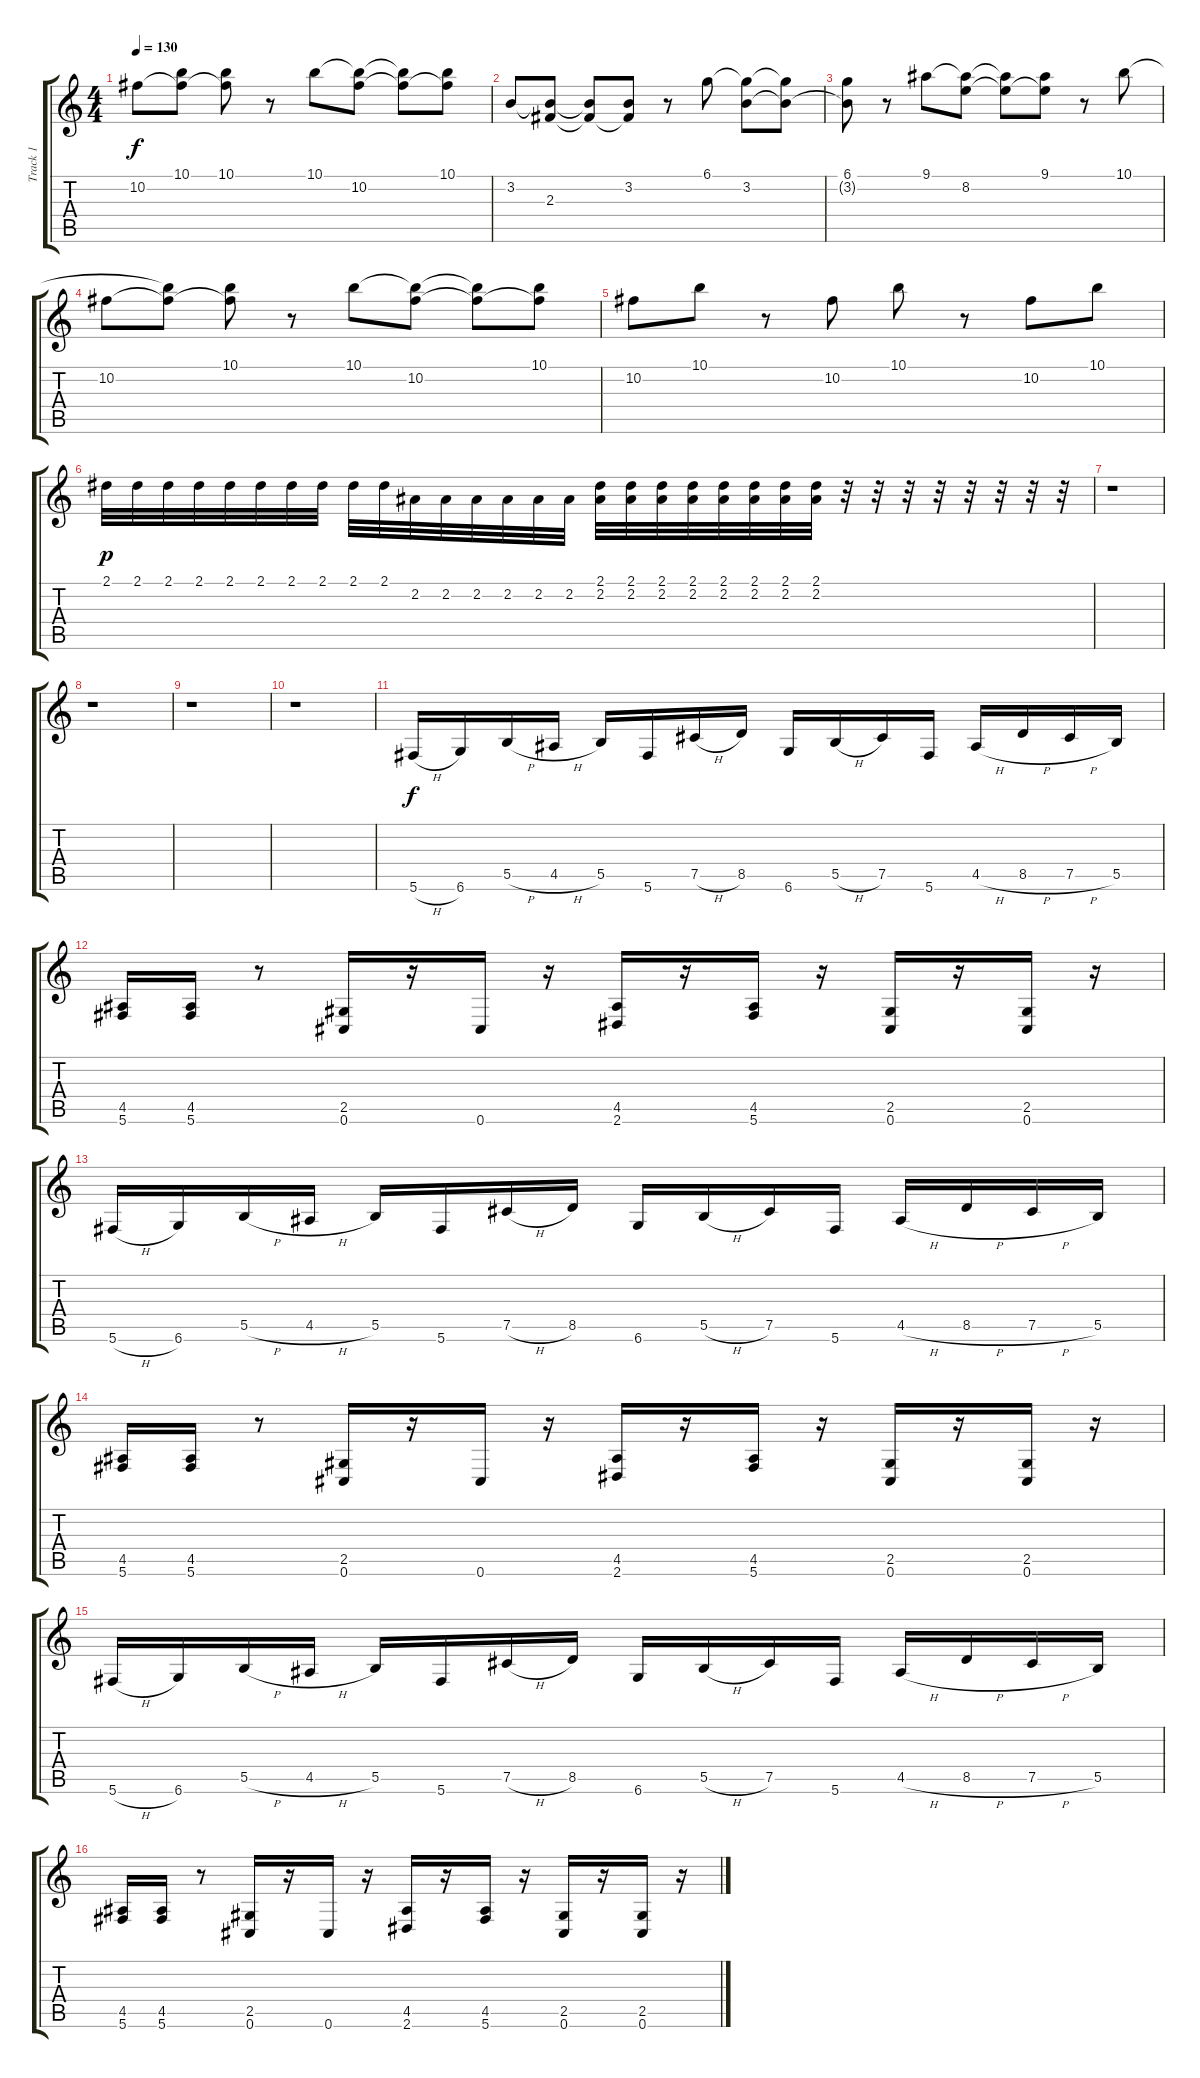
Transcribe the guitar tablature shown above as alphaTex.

\track ("Track 1" "Track 1") {instrument overdrivenguitar}
\staff {score tabs}
\tuning (Db4 Ab3 E3 B2 Gb2 Db2) {hide}
\ts (4 4)
\tempo 130
\clef g2
\ks c
10.2.8{dy f} (10.1{t} 10.2{t}).8 (10.1 10.2{t}).8 r.8 10.1.8 (10.1{t} 10.2).8 (10.1{t} 10.2{t}).8 (10.1 10.2{t}).8 |
3.2.8 (3.2{t} 2.3).8 (3.2{t} 2.3{t}).8 (3.2 2.3{t}).8 r.8 6.1.8 (6.1{t} 3.2).8 (6.1{t} 3.2{t}).8 |
(6.1 3.2{t}).8 r.8 9.1.8 (9.1{t} 8.2).8 (9.1{t} 8.2{t}).8 (9.1 8.2{t}).8 r.8 10.1.8 |
10.2.8 (10.1{t} 10.2{t}).8 (10.1 10.2{t}).8 r.8 10.1.8 (10.1{t} 10.2).8 (10.1{t} 10.2{t}).8 (10.1 10.2{t}).8 |
10.2.8 10.1.8 r.8 10.2.8 10.1.8 r.8 10.2.8 10.1.8 |
2.1.32{dy p} 2.1.32 2.1.32 2.1.32 2.1.32 2.1.32 2.1.32 2.1.32 2.1.32 2.1.32 2.2.32 2.2.32 2.2.32 2.2.32 2.2.32 2.2.32 (2.1 2.2).32 (2.1 2.2).32 (2.1 2.2).32 (2.1 2.2).32 (2.1 2.2).32 (2.1 2.2).32 (2.1 2.2).32 (2.1 2.2).32 r.32 r.32 r.32 r.32 r.32 r.32 r.32 r.32 |
r.1 |
r.1 |
r.1 |
r.1 |
5.6{h}.16{dy f} 6.6.16 5.5{h}.16 4.5{h}.16 5.5.16 5.6.16 7.5{h}.16 8.5.16 6.6.16 5.5{h}.16 7.5.16 5.6.16 4.5{h}.16 8.5{h}.16 7.5{h}.16 5.5.16 |
(4.5 5.6).16 (4.5 5.6).16 r.8 (2.5 0.6).16 r.16 0.6.16 r.16 (4.5 2.6).16 r.16 (4.5 5.6).16 r.16 (2.5 0.6).16 r.16 (2.5 0.6).16 r.16 |
5.6{h}.16 6.6.16 5.5{h}.16 4.5{h}.16 5.5.16 5.6.16 7.5{h}.16 8.5.16 6.6.16 5.5{h}.16 7.5.16 5.6.16 4.5{h}.16 8.5{h}.16 7.5{h}.16 5.5.16 |
(4.5 5.6).16 (4.5 5.6).16 r.8 (2.5 0.6).16 r.16 0.6.16 r.16 (4.5 2.6).16 r.16 (4.5 5.6).16 r.16 (2.5 0.6).16 r.16 (2.5 0.6).16 r.16 |
5.6{h}.16 6.6.16 5.5{h}.16 4.5{h}.16 5.5.16 5.6.16 7.5{h}.16 8.5.16 6.6.16 5.5{h}.16 7.5.16 5.6.16 4.5{h}.16 8.5{h}.16 7.5{h}.16 5.5.16 |
(4.5 5.6).16 (4.5 5.6).16 r.8 (2.5 0.6).16 r.16 0.6.16 r.16 (4.5 2.6).16 r.16 (4.5 5.6).16 r.16 (2.5 0.6).16 r.16 (2.5 0.6).16 r.16
